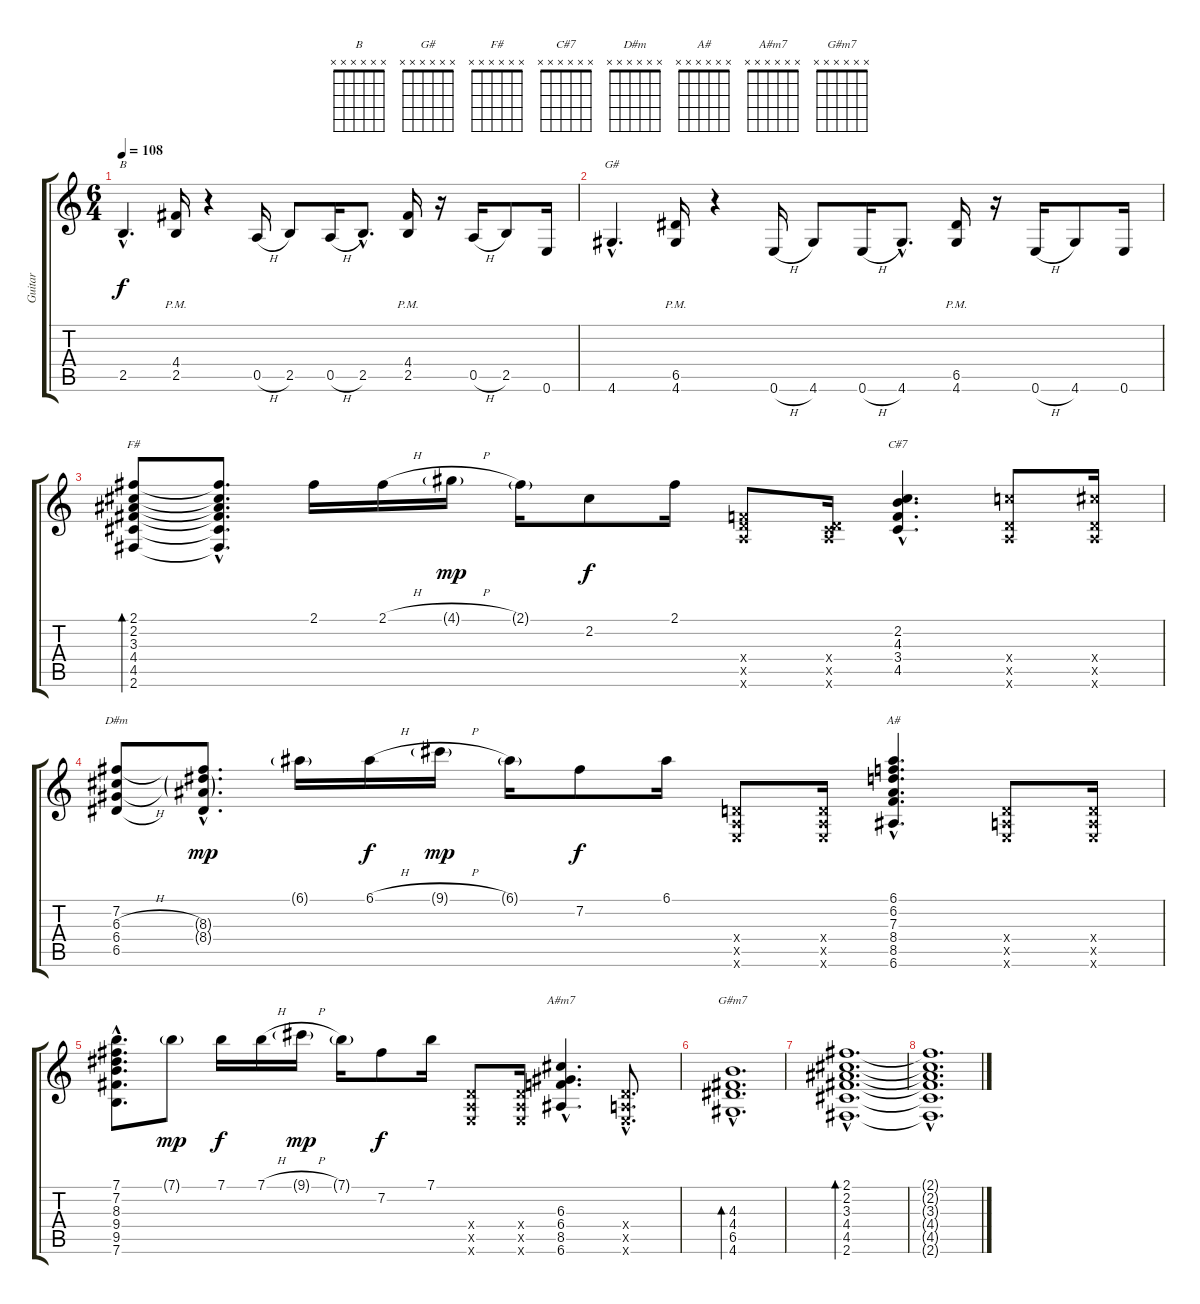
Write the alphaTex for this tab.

\track ("Guitar" "Guitar") {instrument acousticguitarnylon}
\staff {score tabs}
\tuning (E4 B3 G3 D3 A2 E2) {hide}
\chord ("B" x x x x x x)
\chord ("G#" x x x x x x)
\chord ("F#" x x x x x x)
\chord ("C#7" x x x x x x)
\chord ("D#m" x x x x x x)
\chord ("A#" x x x x x x)
\chord ("A#m7" x x x x x x)
\chord ("G#m7" x x x x x x)
\ts (6 4)
\tempo 108
\clef g2
\ks c
2.5{hac}.4{d ch "B" dy f} (4.4{pm} 2.5{pm}).16 r.4 0.5{h}.16 2.5.8 0.5{h}.16 2.5{hac}.8{d} (4.4{pm} 2.5{pm}).16 r.16 0.5{h}.16 2.5.8 0.6.16 |
4.6{hac}.4{d ch "G#"} (6.5{pm} 4.6{pm}).16 r.4 0.6{h}.16 4.6.8 0.6{h}.16 4.6{hac}.8{d} (6.5{pm} 4.6{pm}).16 r.16 0.6{h}.16 4.6.8 0.6.16 |
(2.1 2.2 3.3 4.4 4.5 2.6).8{bd 120 ch "F#"} (2.1{hac t} 2.2{hac t} 3.3{hac t} 4.4{hac t} 4.5{hac t} 2.6{hac t}).8{d} 2.1.16 2.1{h}.16 4.1{h g}.16{dy mp} 2.1{g}.16 2.2.8{dy f} 2.1.16 (0.4{x} 0.5{x} 13.6{x}).8 (0.4{x} 0.5{x} 9.6{x}).16 (2.2{hac} 4.3{hac} 3.4{hac} 4.5{hac}).4{d ch "C#7"} (0.4{x} 0.5{x} 20.6{x}).8 (0.4{x} 0.5{x} 21.6{x}).16 |
(7.2 6.3{h} 6.4{h} 6.5).8{ch "D#m"} (7.2{hac t} 8.3{g hac} 8.4{g hac} 6.5{hac t}).8{d dy mp} 6.1{g}.16 6.1{h}.16{dy f} 9.1{h g}.16{dy mp} 6.1{g}.16 7.2.8{dy f} 6.1.16 (0.4{x} 0.5{x} 0.6{x}).8 (0.4{x} 0.5{x} 0.6{x}).16 (6.1{hac} 6.2{hac} 7.3{hac} 8.4{hac} 8.5{hac} 6.6{hac}).4{d ch "A#"} (0.4{x} 0.5{x} 0.6{x}).8 (0.4{x} 0.5{x} 0.6{x}).16 |
(7.1{hac} 7.2{hac} 8.3{hac} 9.4{hac} 9.5{hac} 7.6{hac}).8{d} 7.1{g}.8{dy mp} 7.1.16{dy f} 7.1{h}.16 9.1{h g}.16{dy mp} 7.1{g}.16 7.2.8{dy f} 7.1.16 (0.4{x} 0.5{x} 0.6{x}).8 (0.4{x} 0.5{x} 0.6{x}).16 (6.3{hac} 6.4{hac} 8.5{hac} 6.6{hac}).4{d ch "A#m7"} (0.4{hac x} 0.5{hac x} 0.6{hac x}).8{d} |
(4.3{hac} 4.4{hac} 6.5{hac} 4.6{hac}).1{d bd 120 ch "G#m7"} |
(2.1{hac} 2.2{hac} 3.3{hac} 4.4{hac} 4.5{hac} 2.6{hac}).1{d bd 120} |
(2.1{hac t} 2.2{hac t} 3.3{hac t} 4.4{hac t} 4.5{hac t} 2.6{hac t}).1{d}
